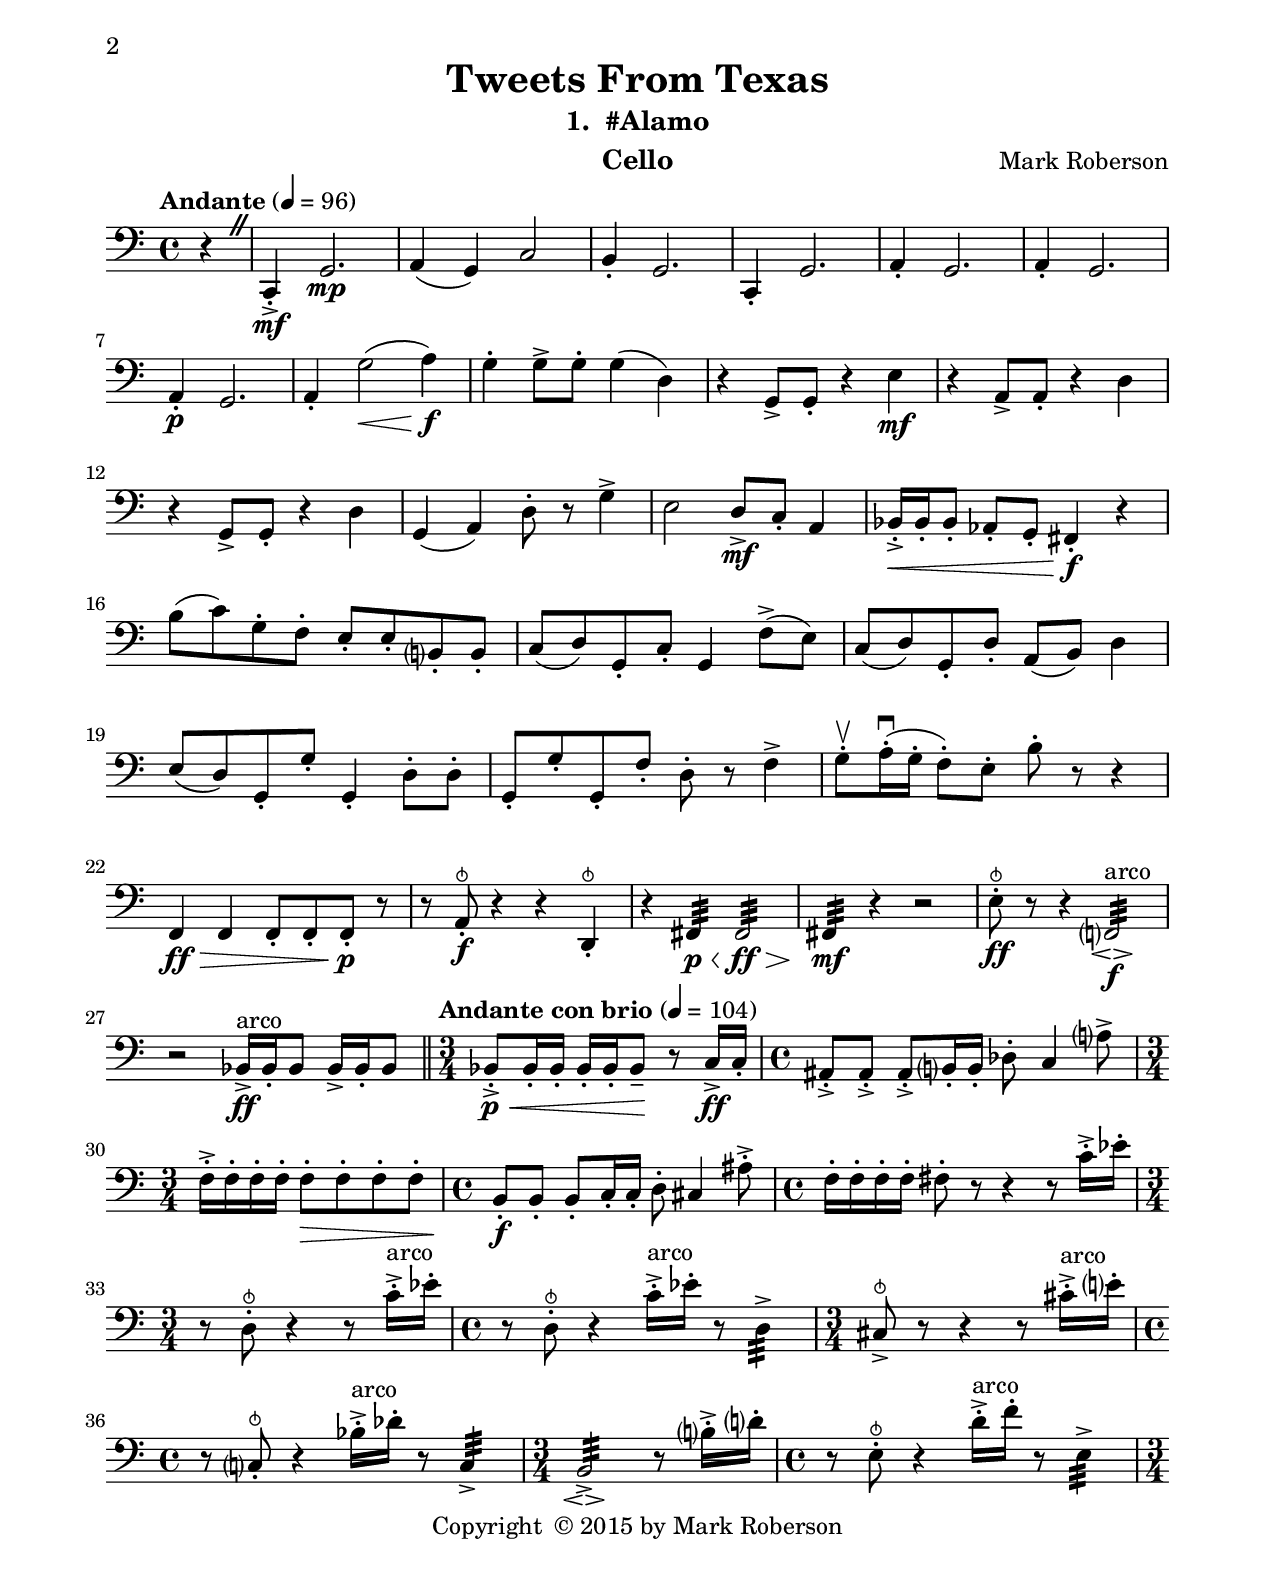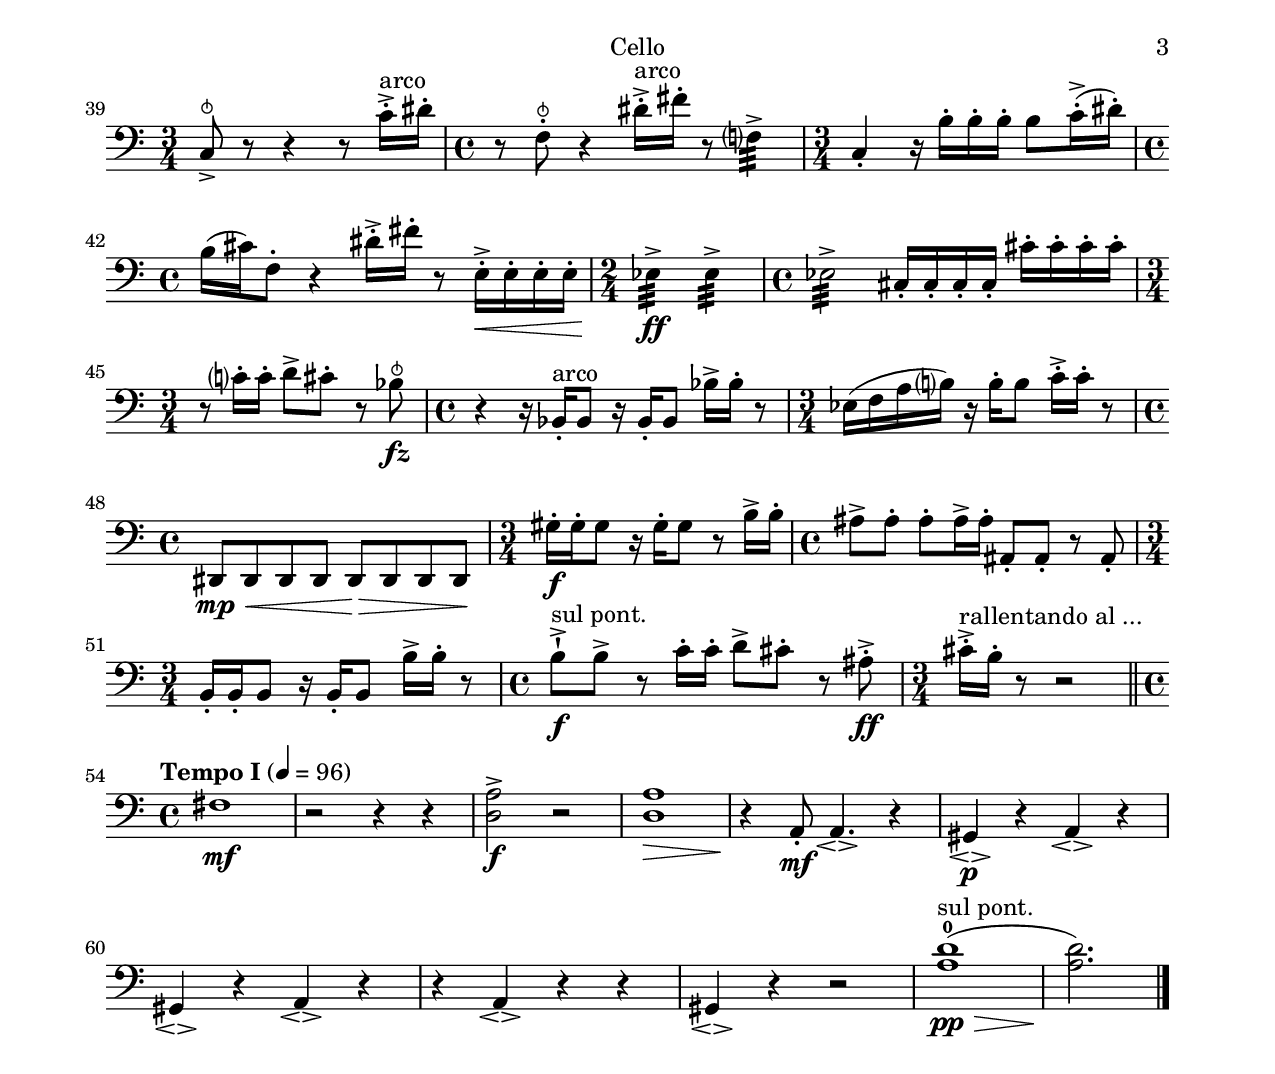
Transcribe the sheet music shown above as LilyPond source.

\version "2.12.0"
#(set-default-paper-size "letter")
#(set-global-staff-size 21)

\paper {
  line-width    = 180\mm
  left-margin   = 20\mm
  top-margin    = 10\mm
  bottom-margin = 15\mm
  indent = 0 \mm 
  %  ragged-last-bottom = ##f
  ragged-bottom = ##f  
  two-sided = ##t
  binding-offset = 0.25\in
  first-page-number = 2
  print-first-page-number = ##t  
  }

\header {
    title = "Tweets From Texas"
    subtitle = "1.  #Alamo"
    composer = "Mark Roberson"
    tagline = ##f
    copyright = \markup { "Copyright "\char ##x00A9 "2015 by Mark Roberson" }
    instrument = "Cello"                     %% CHANGE INSTRUMENT NAME
    }

AvoiceAA = \relative c{
    \clef bass
    %staffkeysig
    \key c \major 
    %bartimesig: 
    \time 4/4 
    \partial 4*1
    \override BreathingSign #'text = \markup {
      \musicglyph #"scripts.caesura.straight"
    }
    \tempo "Andante" 4 = 96  
    r4 \breathe      | % 1
    c,-. ->  \mf g'2. \mp      | % 2
    a4( g) c2      | % 3
    b4-.  g2.      | % 4
    c,4-.  g'2.      | % 5
    a4-.  g2.      | % 6
    a4-.  g2.      | % 7
    a4-.  \p g2.      | % 8
    a4-.  g'2( \< a4) \! \f      | % 9
    g-.  g8-> g-. g4( d)      | % 10
    r g,8->  g-.  r4 e' \mf      | % 11
    r a,8->  a-.  r4 d      | % 12
    r g,8->  g-.  r4 d'      | % 13
    g,( a) d8-.  r g4->       | % 14
    e2 d8->  \mf c-.  a4      | % 15
    bes16-> -.  \< bes-.  bes8-.  aes-.  g-.  fis4-.  \f r      | % 16
    b'8( c)  g-.  f-.  e-.  e-.  b-.  b-.       | % 17
    %    c(  d)  g,-.  c-.  g-.  g'-.  f-> ( e)      | % 18
    c(  d)  g,-.  c-.  g4  f'8-> ( e)      | % 18
    c( d) g,-.  d'-.  a( b) d4      | % 19
    %    e8( d) g,-.  g'-.  g,-.  g'-.  d-.  d-.       | % 20
    e8( d) g,-.  g'-.  g,4-.  d'8-.  d-.       | % 20
    g,-.  g'-.  g,-.  f'-.  d-.  r f4->       | % 21
    g8-. \upbow  a16-. \downbow ( g-.  f8-. ) e-.  b'-.  r r4      | % 22
    f, \> \ff f f8-.  f-.  f-. \p  r      | % 23
    r a-.  ^\snappizzicato \f r4 r d,-.  ^\snappizzicato      | % 24
    r fis:32  \< \p  fis2:32  \! \> \ff      | % 25
    fis4:32  \! \mf r r2      | % 26
    e'8-.  ^\snappizzicato \ff r r4 f,2:32 \espressivo  ^\markup {\upright  "arco"} \f      | % 27
    r bes16->  ^\markup {\upright  "arco"} \ff bes-.  bes8 bes16->  bes-.  bes8       \bar "||"      | % 28
    %bartimesig: 
    \time 3/4 
    \tempo "Andante con brio" 4 = 104
    bes8-. ->  \< \p bes16-.  bes-.  bes-.  bes-.  bes8--  \! r c16->  \ff c-.       | % 29
    %bartimesig: 
    \time 4/4 
    ais8-. ->  ais-. ->  ais-. ->  b16-.  b-.  des8-.  c4 a'8->       | % 30
    %bartimesig: 
    %bartimesig: 
    \time 3/4 
    f16-. ->  f-.  f-.  f-.  f8-. \> f-.  f-.  f-.  %bartimesig: | % 31
    %bartimesig: 
    \time 4/4 
    b,8-.  \f b-.  b-.  c16-.  c-.  d8-.  cis4 ais'8-> -.       | % 32
    %bartimesig: 
    \time 4/4 
    f16-.  f-.  f-.  f-.  fis8-.  r r4 r8 c'16-. ->  ees-.       | % 33
    %bartimesig: 
    \time 3/4 
    r8 d,-.  ^\snappizzicato r4 r8 c'16-. ->  ^\markup {\upright  "arco"} ees-.       | % 34
    %bartimesig: 
    \time 4/4 
    r8 d,-.  ^\snappizzicato r4 c'16-. ->  ^\markup {\upright  "arco"} ees-.  r8 d,4:32 ->       | % 35
    %bartimesig: 
    \time 3/4 
    cis8->  ^\snappizzicato r r4 r8 cis'16-. ->  ^\markup {\upright  "arco"} e-.       | % 36
    %bartimesig: 
    \time 4/4 
    r8 c,-.  ^\snappizzicato r4 bes'16-. ->  ^\markup {\upright  "arco"} des-.  r8 c,4:32 ->       | % 37
    %bartimesig: 
    \time 3/4 
    b2:32->\espressivo  r8 b'16-. ->  d-.       | % 38
    %bartimesig: 
    \time 4/4 
    r8 e,-.  ^\snappizzicato r4 d'16-. ->  ^\markup {\upright  "arco"} f-.  r8 e,4:32 ->       | % 39
    %bartimesig: 
    \time 3/4 
    c8->  ^\snappizzicato r r4 r8 c'16-. ->  ^\markup {\upright  "arco"} dis-.       | % 40
    %bartimesig: 
    \time 4/4 
    r8 f,-.  ^\snappizzicato r4 dis'16-. ->  ^\markup {\upright  "arco"} fis-.  r8 f,4:32 ->       | % 41
    %bartimesig: 
    \time 3/4 
    c4-.  r16 b'-.  b-.  b-.  b8 c16-. -> ( dis-. )      | % 42
    %bartimesig: 
    \time 4/4 
    b16( cis) f,8-.  r4 dis'16-. ->  fis-.  r8 e,16-> -.  \< e-.  e-.  e-.       | % 43
    %bartimesig: 
    \time 2/4 
    ees4:32 ->  \! \ff ees:32 ->       | % 44
    %bartimesig: 
    \time 4/4 
    ees2:32 ->  cis16-.  cis-.  cis-.  cis-.  cis'-.  cis-.  cis-.  cis-.       | % 45
    %bartimesig: 
    \time 3/4 
    r8 c16-.  c-.  d8->  cis-.  r bes ^\snappizzicato \fz      | % 46
    %bartimesig: 
    \time 4/4 
    r4 r16 bes,-.  ^\markup {\upright  "arco"} bes8 r16 bes-.  bes8 bes'16->  bes-.  r8      | % 47
    %bartimesig: 
    \time 3/4 
    ees,16( f a b) r b-.  b8 c16-. ->  c-.  r8      | % 48
    %bartimesig: 
    \time 4/4 
    dis,,8 \< \mp dis dis dis dis \> dis dis dis \!      | % 49
    %bartimesig: 
    \time 3/4 
    gis'16-.  \f gis-.  gis8 r16 gis-.  gis8 r b16->  b-.       | % 50
    %bartimesig: 
    \time 4/4 
    ais8->  ais-.  ais-.  ais16->  ais-.  ais,8-.  ais-.  r ais-.       | % 51
    %bartimesig: 
    \time 3/4 
    b16-.  b-.  b8 r16 b-.  b8 b'16->  b-.  r8      | % 52
    %bartimesig: 
    \time 4/4 
    b8-| ->  ^\markup {\upright  "sul pont."} \f b->  r c16-.  c-.  d8->  cis-.  r ais-> -.  \ff      | % 53
    %bartimesig: 
    \time 3/4 
    cis16-. -> ^\markup {\upright  "rallentando al ..."}   b-. r8 r2    \bar "||"      | % 54
    %bartimesig: 
    \time 4/4 
    \tempo "Tempo I" 4 = 96  
    fis1 \mf      | % 55
    r2 r4 r      | % 56
    <d a'>2->  \f r      | % 57
    <d a'>1 \>      | % 58
    r4 \! a8-. \mf  a4.\espressivo  r4      | % 59
    gis\espressivo  \p r a\espressivo  r      | % 60
    gis\espressivo  r a\espressivo  r      | % 61
    r a\espressivo  r r      | % 62
    gis\espressivo  r r2      | % 63
    <a' d-0 >1( \> \pp ^\markup {\upright  "sul pont."}      | % 64
    <a d>2.) \! \bar "|." 
}% end of last bar in partorvoice

ApartA =  << 
  %    \mergeDifferentlyHeadedOn
  %    \mergeDifferentlyDottedOn 
  %        \context Voice = AvoiceAA{\voiceOne \AvoiceAA}\\ 
        \context Voice = AvoiceAA{ \AvoiceAA }
        >> 


\score { 
    << 
        \context Staff = ApartA << 
            \ApartA
        >>

      \set Score.skipBars = ##t
       #(set-accidental-style 'modern-cautionary)
      \set Score.markFormatter = #format-mark-box-letters %%boxed rehearsal-marks
  >>
}%% end of score-block 
